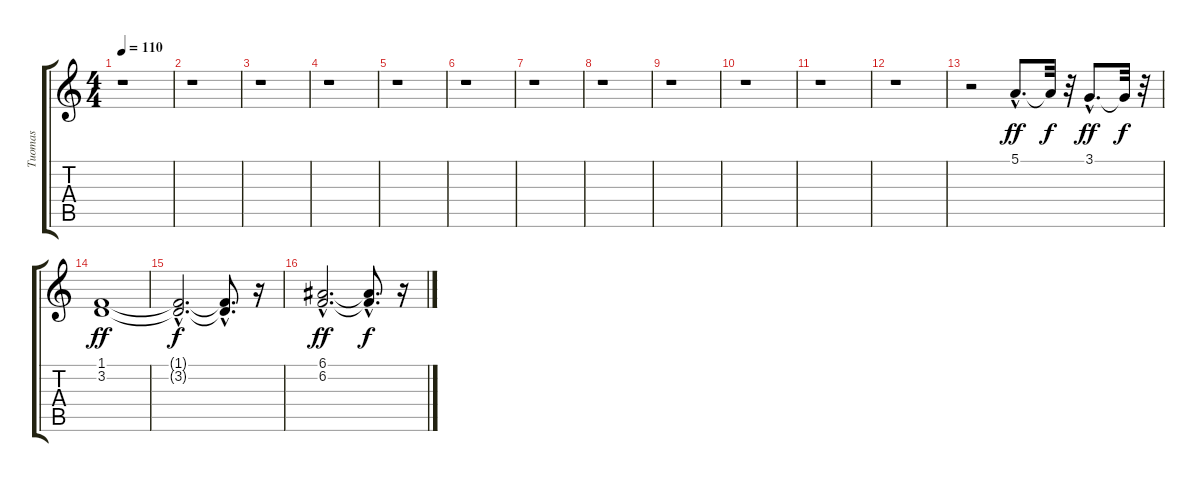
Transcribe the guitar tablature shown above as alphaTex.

\track ("Tuomas" "Tuomas") {instrument pad2warm}
\staff {score tabs}
\tuning (E4 B3 G3 D3 A2 E2) {hide}
\ts (4 4)
\tempo 110
\clef g2
\ks c
r.1{dy f} |
r.1 |
r.1 |
r.1 |
r.1 |
r.1 |
r.1 |
r.1 |
r.1 |
r.1 |
r.1 |
r.1 |
r.2 5.1{hac}.8{d dy ff instrument synthstrings1} 5.1{t}.32{dy f} r.32 3.1{hac}.8{d dy ff} 3.1{t}.32{dy f} r.32 |
(1.1 3.2).1{dy ff} |
(1.1{hac t} 3.2{hac t}).2{d dy f} (1.1{hac t} 3.2{hac t}).8{d} r.16 |
(6.1{hac} 6.2{hac}).2{d dy ff} (6.1{hac t} 6.2{hac t}).8{d dy f} r.16
